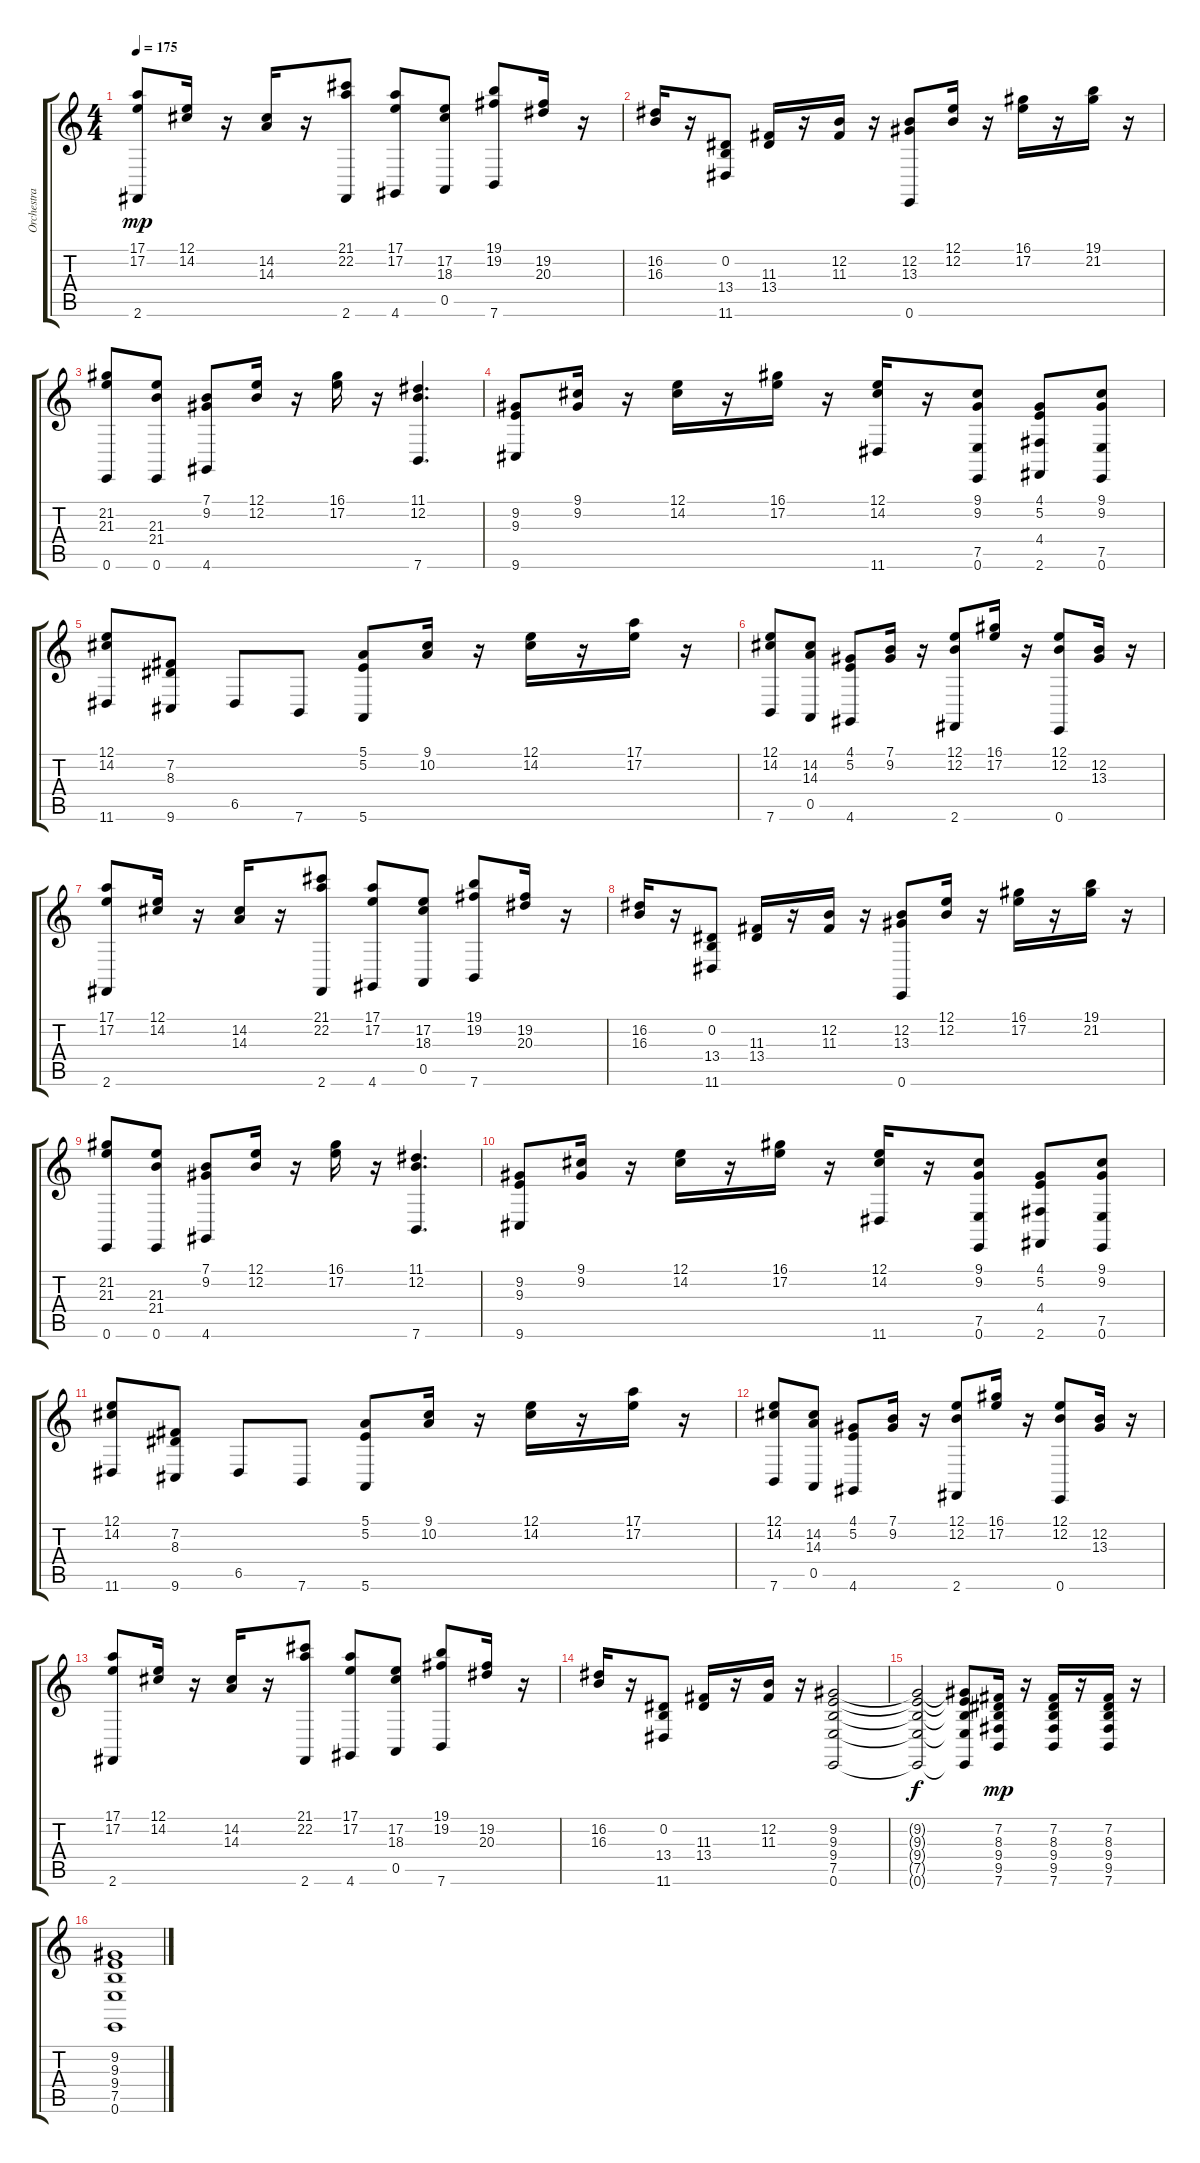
\track ("Orchestra" "Orchestra") {instrument stringensemble1}
\staff {score tabs}
\tuning (E4 B3 G3 D3 A2 E2) {hide}
\ts (4 4)
\tempo 175
\clef g2
\ks c
(17.1 17.2 2.6).8{dy mp} (12.1 14.2).16 r.16 (14.2 14.3).16 r.16 (21.1 22.2 2.6).8 (17.1 17.2 4.6).8 (17.2 18.3 0.5).8 (19.1 19.2 7.6).8 (19.2 20.3).16 r.16 |
(16.2 16.3).16 r.16 (0.2 13.4 11.6).8 (11.3 13.4).16 r.16 (12.2 11.3).16 r.16 (12.2 13.3 0.6).8 (12.1 12.2).16 r.16 (16.1 17.2).16 r.16 (19.1 21.2).16 r.16 |
(21.2 21.3 0.6).8 (21.3 21.4 0.6).8 (7.1 9.2 4.6).8 (12.1 12.2).16 r.16 (16.1 17.2).16 r.16 (11.1 12.2 7.6).4{d} |
(9.2 9.3 9.6).8 (9.1 9.2).16 r.16 (12.1 14.2).16 r.16 (16.1 17.2).16 r.16 (12.1 14.2 11.6).16 r.16 (9.1 9.2 7.5 0.6).8 (4.1 5.2 4.4 2.6).8 (9.1 9.2 7.5 0.6).8 |
(12.1 14.2 11.6).8 (7.2 8.3 9.6).8 6.5.8 7.6.8 (5.1 5.2 5.6).8 (9.1 10.2).16 r.16 (12.1 14.2).16 r.16 (17.1 17.2).16 r.16 |
(12.1 14.2 7.6).8 (14.2 14.3 0.5).8 (4.1 5.2 4.6).8 (7.1 9.2).16 r.16 (12.1 12.2 2.6).8 (16.1 17.2).16 r.16 (12.1 12.2 0.6).8 (12.2 13.3).16 r.16 |
(17.1 17.2 2.6).8 (12.1 14.2).16 r.16 (14.2 14.3).16 r.16 (21.1 22.2 2.6).8 (17.1 17.2 4.6).8 (17.2 18.3 0.5).8 (19.1 19.2 7.6).8 (19.2 20.3).16 r.16 |
(16.2 16.3).16 r.16 (0.2 13.4 11.6).8 (11.3 13.4).16 r.16 (12.2 11.3).16 r.16 (12.2 13.3 0.6).8 (12.1 12.2).16 r.16 (16.1 17.2).16 r.16 (19.1 21.2).16 r.16 |
(21.2 21.3 0.6).8 (21.3 21.4 0.6).8 (7.1 9.2 4.6).8 (12.1 12.2).16 r.16 (16.1 17.2).16 r.16 (11.1 12.2 7.6).4{d} |
(9.2 9.3 9.6).8 (9.1 9.2).16 r.16 (12.1 14.2).16 r.16 (16.1 17.2).16 r.16 (12.1 14.2 11.6).16 r.16 (9.1 9.2 7.5 0.6).8 (4.1 5.2 4.4 2.6).8 (9.1 9.2 7.5 0.6).8 |
(12.1 14.2 11.6).8 (7.2 8.3 9.6).8 6.5.8 7.6.8 (5.1 5.2 5.6).8 (9.1 10.2).16 r.16 (12.1 14.2).16 r.16 (17.1 17.2).16 r.16 |
(12.1 14.2 7.6).8 (14.2 14.3 0.5).8 (4.1 5.2 4.6).8 (7.1 9.2).16 r.16 (12.1 12.2 2.6).8 (16.1 17.2).16 r.16 (12.1 12.2 0.6).8 (12.2 13.3).16 r.16 |
(17.1 17.2 2.6).8 (12.1 14.2).16 r.16 (14.2 14.3).16 r.16 (21.1 22.2 2.6).8 (17.1 17.2 4.6).8 (17.2 18.3 0.5).8 (19.1 19.2 7.6).8 (19.2 20.3).16 r.16 |
(16.2 16.3).16 r.16 (0.2 13.4 11.6).8 (11.3 13.4).16 r.16 (12.2 11.3).16 r.16 (9.2 9.3 9.4 7.5 0.6).2 |
(9.2{t} 9.3{t} 9.4{t} 7.5{t} 0.6{t}).2{dy f} (9.2{t} 9.3{t} 9.4{t} 7.5{t} 0.6{t}).8 (7.2 8.3 9.4 9.5 7.6).16{dy mp} r.16 (7.2 8.3 9.4 9.5 7.6).16 r.16 (7.2 8.3 9.4 9.5 7.6).16 r.16 |
(9.2 9.3 9.4 7.5 0.6).1
